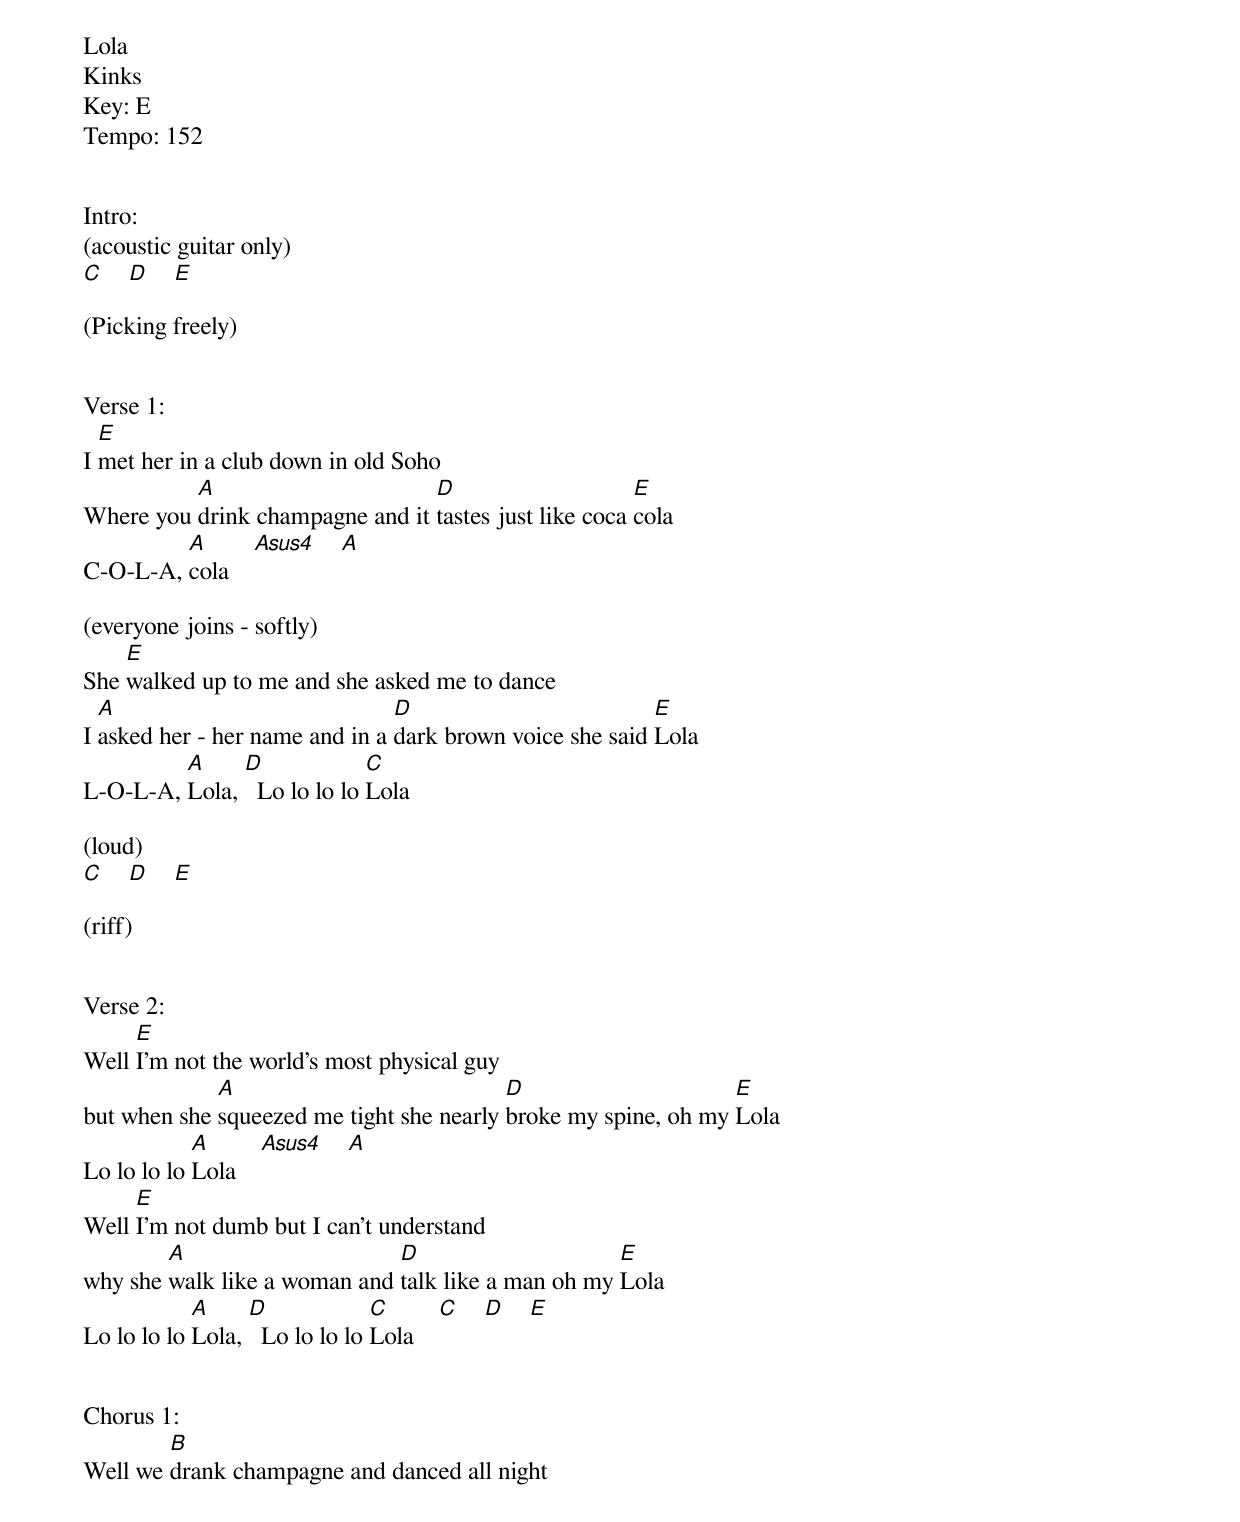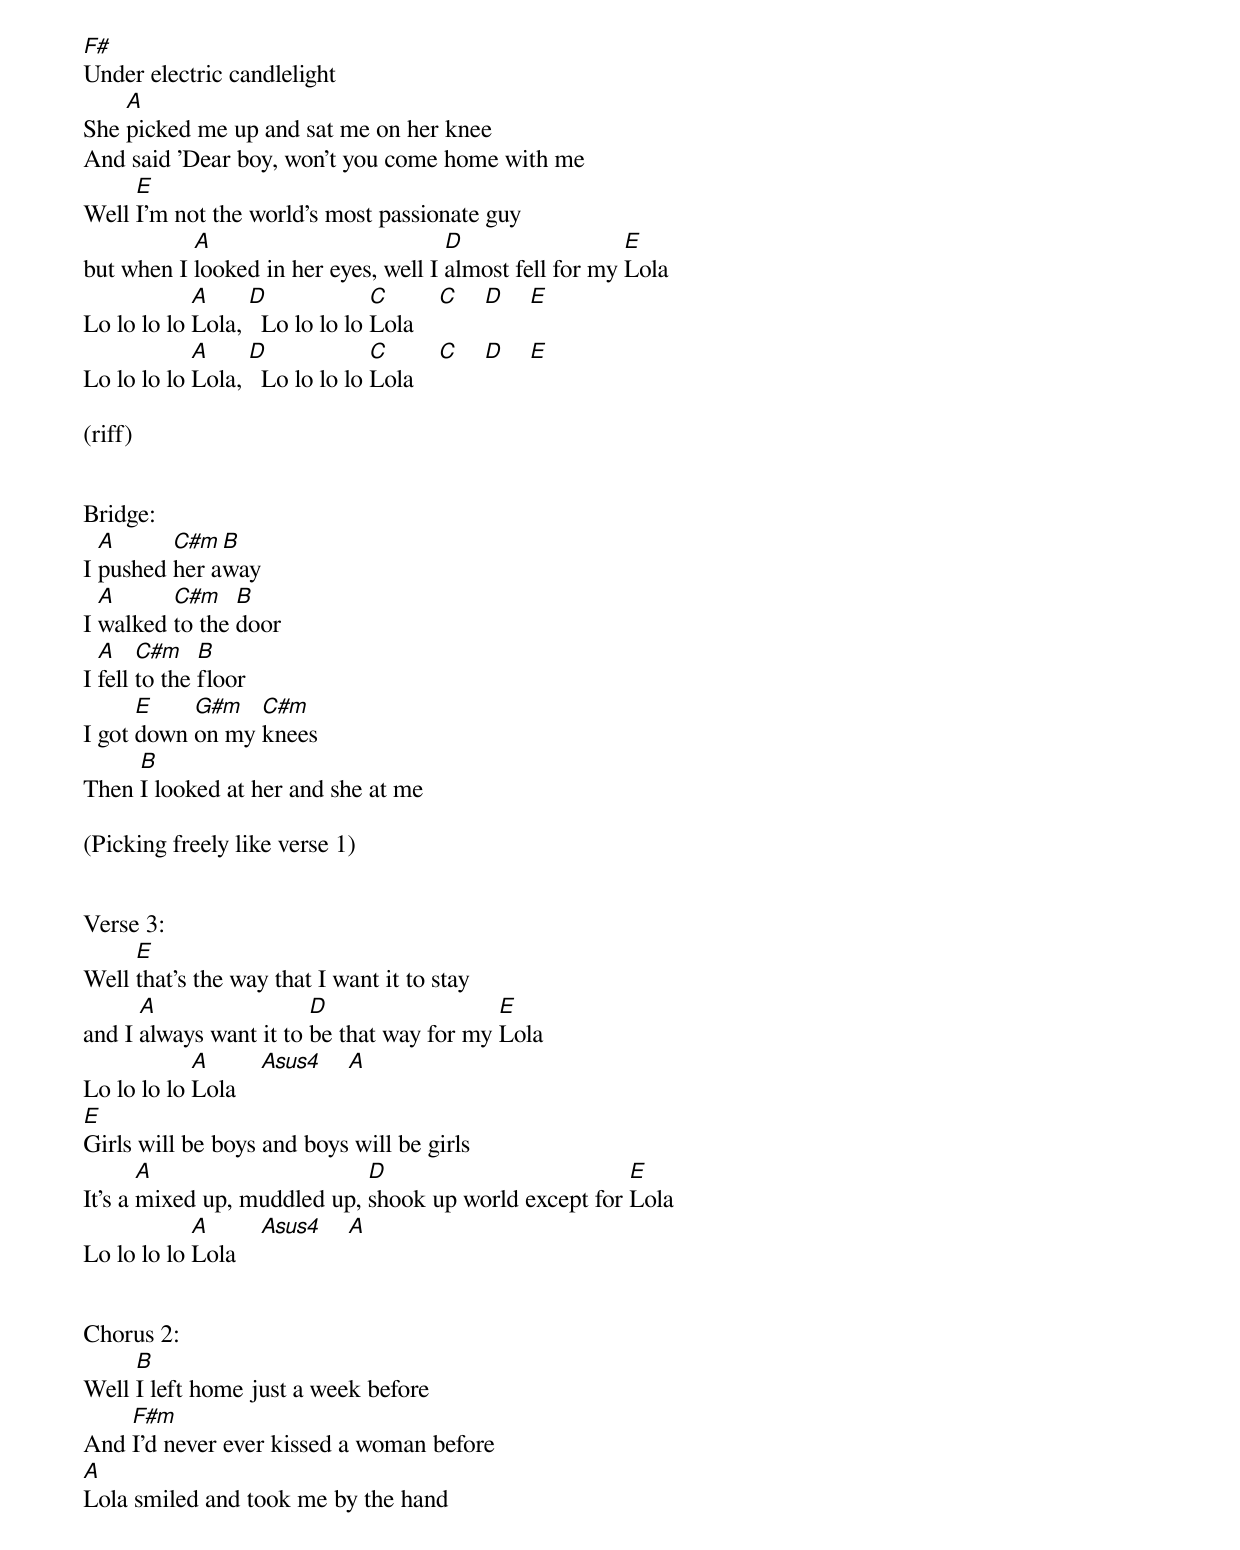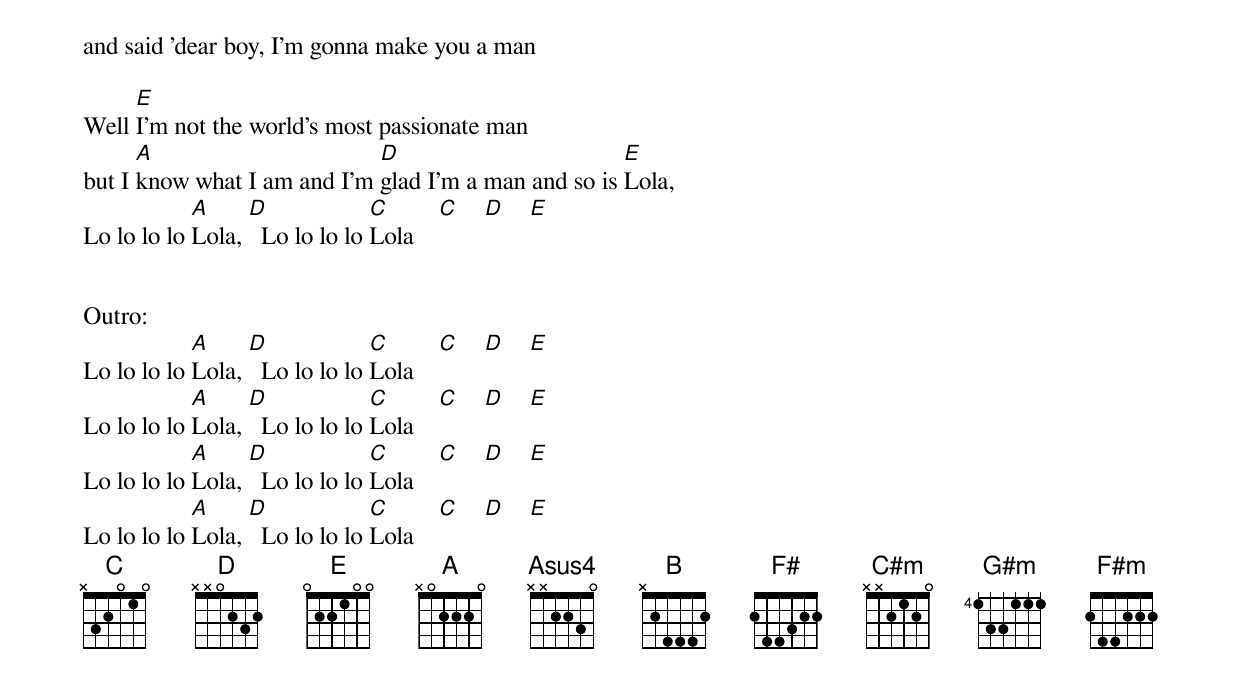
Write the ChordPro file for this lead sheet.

Lola
Kinks
Key: E
Tempo: 152


Intro:
(acoustic guitar only)
[C]    [D]    [E]

(Picking freely)


Verse 1:
I [E]met her in a club down in old Soho
Where you [A]drink champagne and it [D]tastes just like coca [E]cola
C-O-L-A, [A]cola    [Asus4]    [A]

(everyone joins - softly)
She [E]walked up to me and she asked me to dance
I [A]asked her - her name and in a [D]dark brown voice she said [E]Lola
L-O-L-A, [A]Lola, [D]  Lo lo lo lo [C]Lola

(loud)
[C]    [D]    [E]

(riff)


Verse 2:
Well [E]I'm not the world's most physical guy
but when she [A]squeezed me tight she nearly [D]broke my spine, oh my [E]Lola
Lo lo lo lo [A]Lola    [Asus4]    [A]
Well [E]I'm not dumb but I can't understand
why she [A]walk like a woman and [D]talk like a man oh my [E]Lola
Lo lo lo lo [A]Lola, [D]  Lo lo lo lo [C]Lola    [C]    [D]    [E]


Chorus 1:
Well we [B]drank champagne and danced all night
[F#]Under electric candlelight
She [A]picked me up and sat me on her knee
And said 'Dear boy, won't you come home with me
Well [E]I'm not the world's most passionate guy
but when I [A]looked in her eyes, well I [D]almost fell for my [E]Lola
Lo lo lo lo [A]Lola, [D]  Lo lo lo lo [C]Lola    [C]    [D]    [E]
Lo lo lo lo [A]Lola, [D]  Lo lo lo lo [C]Lola    [C]    [D]    [E]

(riff)


Bridge:
I [A]pushed [C#m]her a[B]way
I [A]walked [C#m]to the [B]door
I [A]fell [C#m]to the [B]floor
I got [E]down [G#m]on my [C#m]knees
Then [B]I looked at her and she at me

(Picking freely like verse 1)


Verse 3:
Well [E]that's the way that I want it to stay
and I [A]always want it to [D]be that way for my [E]Lola
Lo lo lo lo [A]Lola    [Asus4]    [A]
[E]Girls will be boys and boys will be girls
It's a [A]mixed up, muddled up, [D]shook up world except for [E]Lola
Lo lo lo lo [A]Lola    [Asus4]    [A]


Chorus 2:
Well [B]I left home just a week before
And [F#m]I'd never ever kissed a woman before
[A]Lola smiled and took me by the hand
and said 'dear boy, I'm gonna make you a man

Well [E]I'm not the world's most passionate man
but I [A]know what I am and I'm [D]glad I'm a man and so is [E]Lola,
Lo lo lo lo [A]Lola, [D]  Lo lo lo lo [C]Lola    [C]    [D]    [E]


Outro:
Lo lo lo lo [A]Lola, [D]  Lo lo lo lo [C]Lola    [C]    [D]    [E]
Lo lo lo lo [A]Lola, [D]  Lo lo lo lo [C]Lola    [C]    [D]    [E]
Lo lo lo lo [A]Lola, [D]  Lo lo lo lo [C]Lola    [C]    [D]    [E]
Lo lo lo lo [A]Lola, [D]  Lo lo lo lo [C]Lola    [C]    [D]    [E]
